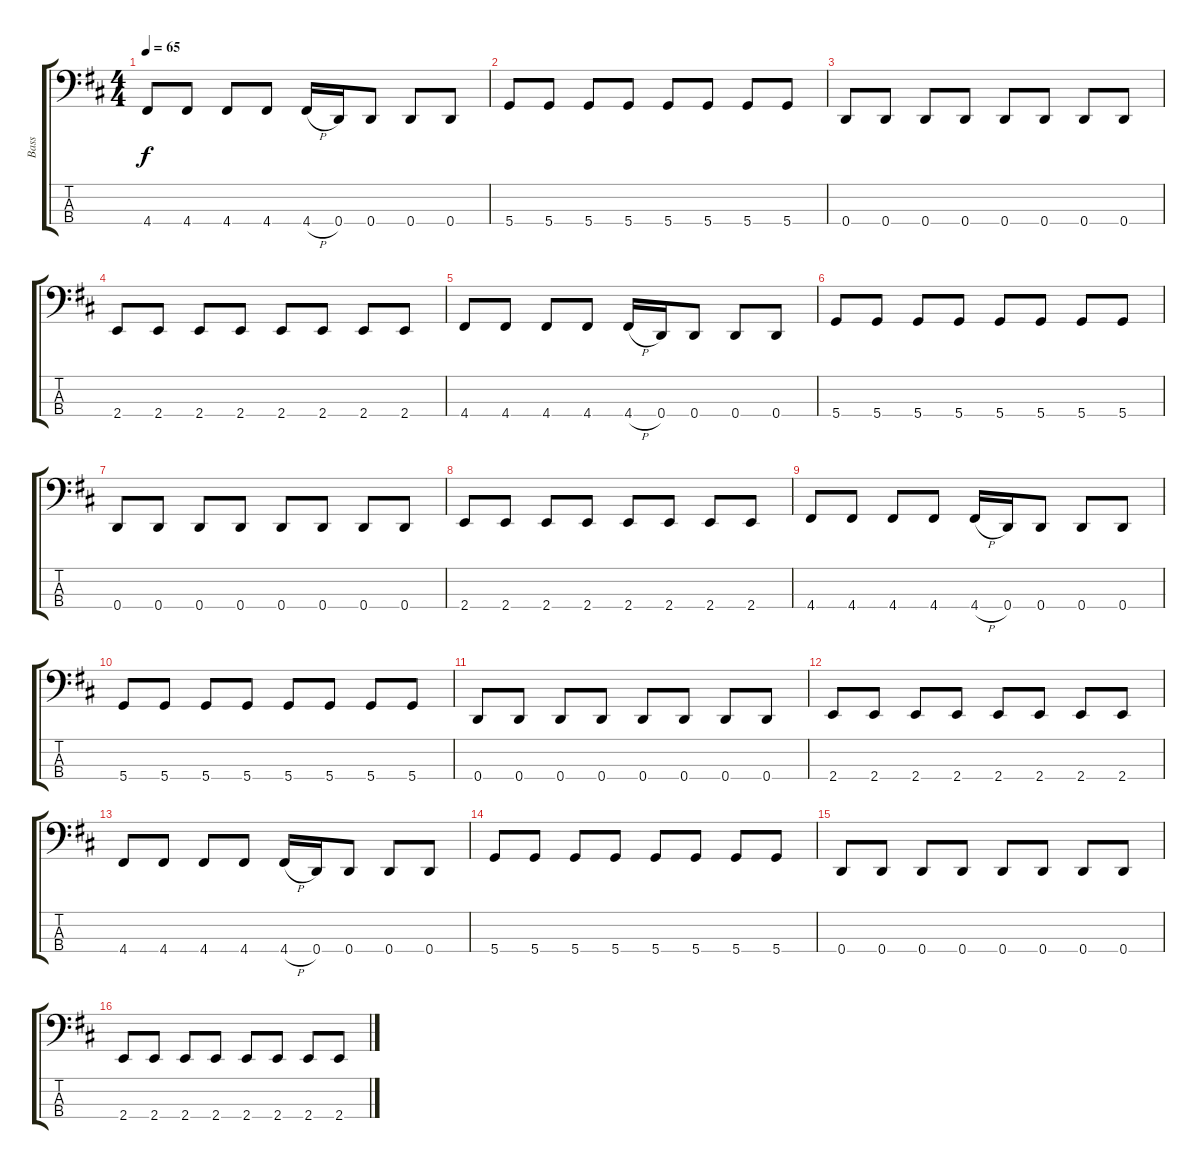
\track ("Bass" "Bass") {instrument electricbassfinger}
\staff {score tabs}
\tuning (G2 D2 A1 D1) {hide}
\ts (4 4)
\tempo 65
\clef f4
\ks d
4.4.8{dy f} 4.4.8 4.4.8 4.4.8 4.4{h}.16 0.4.16 0.4.8 0.4.8 0.4.8 |
5.4.8 5.4.8 5.4.8 5.4.8 5.4.8 5.4.8 5.4.8 5.4.8 |
0.4.8 0.4.8 0.4.8 0.4.8 0.4.8 0.4.8 0.4.8 0.4.8 |
2.4.8 2.4.8 2.4.8 2.4.8 2.4.8 2.4.8 2.4.8 2.4.8 |
4.4.8 4.4.8 4.4.8 4.4.8 4.4{h}.16 0.4.16 0.4.8 0.4.8 0.4.8 |
5.4.8 5.4.8 5.4.8 5.4.8 5.4.8 5.4.8 5.4.8 5.4.8 |
0.4.8 0.4.8 0.4.8 0.4.8 0.4.8 0.4.8 0.4.8 0.4.8 |
2.4.8 2.4.8 2.4.8 2.4.8 2.4.8 2.4.8 2.4.8 2.4.8 |
4.4.8 4.4.8 4.4.8 4.4.8 4.4{h}.16 0.4.16 0.4.8 0.4.8 0.4.8 |
5.4.8 5.4.8 5.4.8 5.4.8 5.4.8 5.4.8 5.4.8 5.4.8 |
0.4.8 0.4.8 0.4.8 0.4.8 0.4.8 0.4.8 0.4.8 0.4.8 |
2.4.8 2.4.8 2.4.8 2.4.8 2.4.8 2.4.8 2.4.8 2.4.8 |
4.4.8 4.4.8 4.4.8 4.4.8 4.4{h}.16 0.4.16 0.4.8 0.4.8 0.4.8 |
5.4.8 5.4.8 5.4.8 5.4.8 5.4.8 5.4.8 5.4.8 5.4.8 |
0.4.8 0.4.8 0.4.8 0.4.8 0.4.8 0.4.8 0.4.8 0.4.8 |
2.4.8 2.4.8 2.4.8 2.4.8 2.4.8 2.4.8 2.4.8 2.4.8
